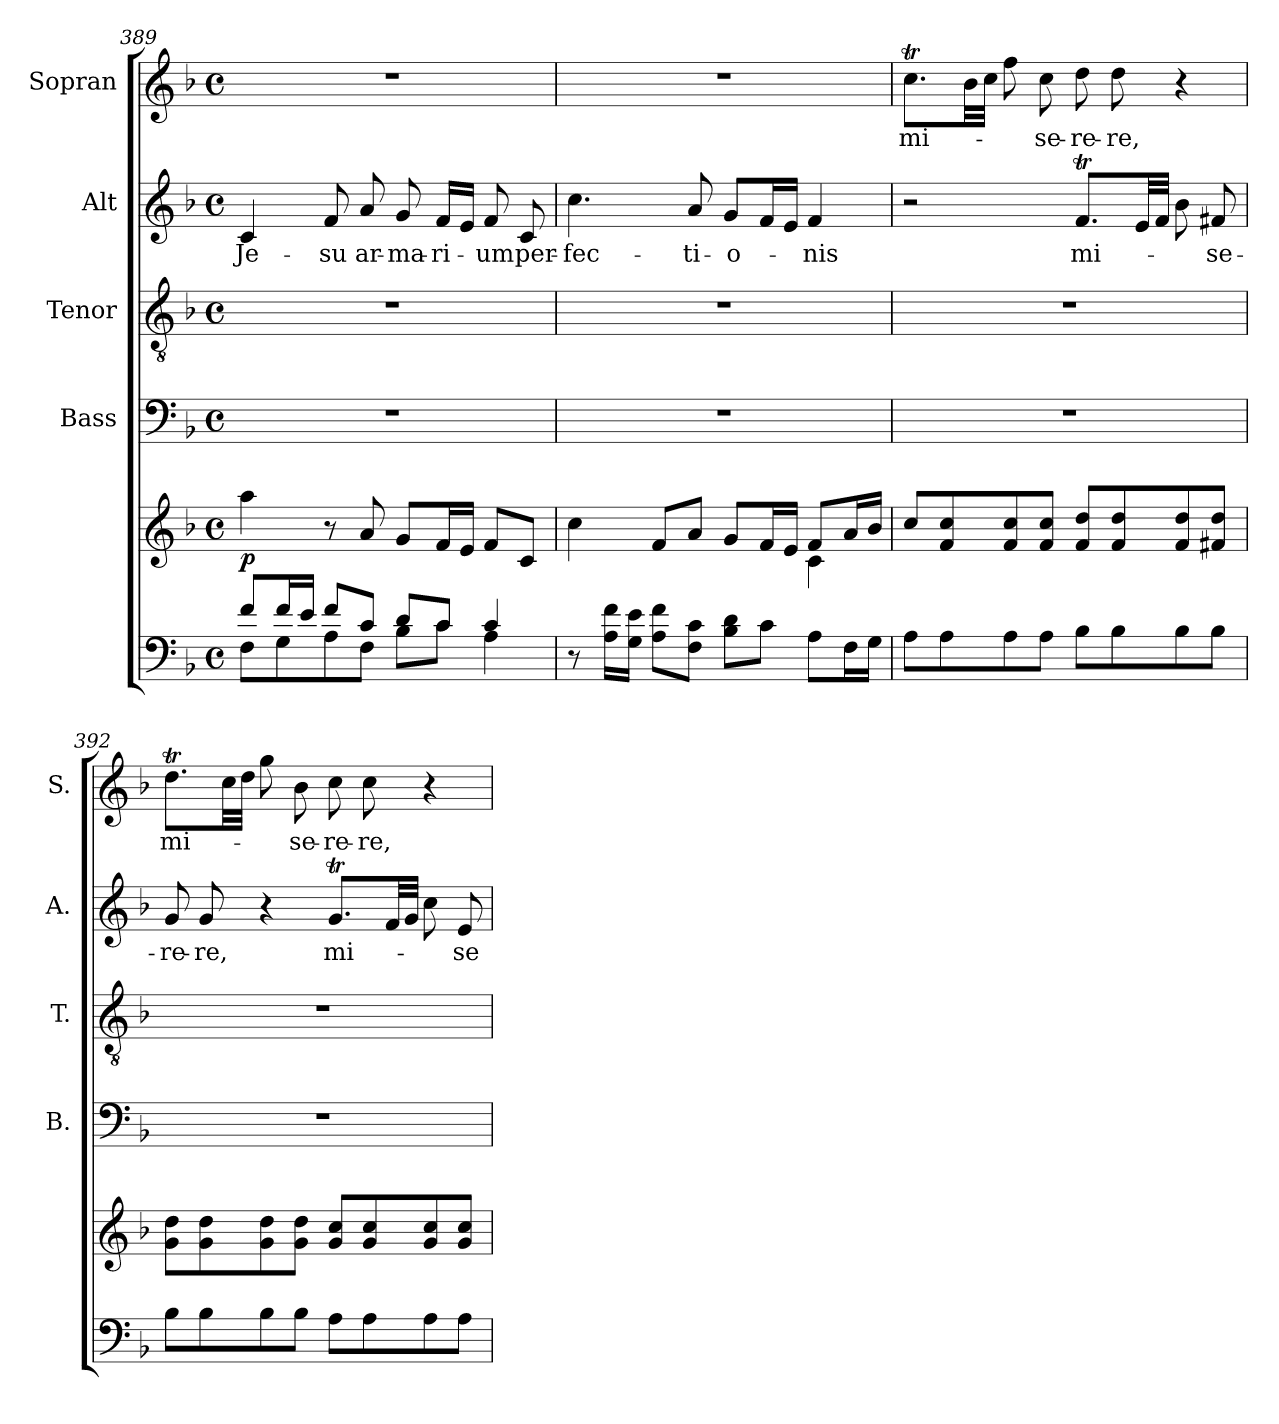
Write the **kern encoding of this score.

**kern	**kern	**dynam	**kern	**kern	**kern	**text	**kern	**text
*part5	*part5	*part5	*part4	*part3	*part2	*part2	*part1	*part1
*staff6	*staff5	*staff5/6	*staff4	*staff3	*staff2	*staff2	*staff1	*staff1
*	*	*	*I"Bass	*I"Tenor	*I"Alt	*	*I"Sopran	*
*	*	*	*I'B.	*I'T.	*I'A.	*	*I'S.	*
!!LO:PB:g=z
*clefF4	*clefG2	*	*clefF4	*clefGv2	*clefG2	*	*clefG2	*
*k[b-]	*k[b-]	*	*k[b-]	*k[b-]	*k[b-]	*	*k[b-]	*
*F:	*F:	*	*F:	*F:	*F:	*	*F:	*
*M4/4	*M4/4	*	*M4/4	*M4/4	*M4/4	*	*M4/4	*
*met(c)	*met(c)	*	*met(c)	*met(c)	*met(c)	*	*met(c)	*
=389	=389	=389	=389	=389	=389	=389	=389	=389
*^	*	*	*	*	*	*	*	*
!	!	!	!LO:DY:b	!	!	!	!LO:LY:b	!	!
8f/L	8F\L	4aa\	p	1r	1r	4c/	Je-	1r	.
16f/L	8G\	.	.	.	.	.	.	.	.
16e/JJ	.	.	.	.	.	.	.	.	.
!	!	!	!	!	!	!	!LO:LY:b	!	!
8f/L	8A\	8r	.	.	.	8f/	-su	.	.
!	!	!	!	!	!	!	!LO:LY:b	!	!
8c/J	8F\J	8a/	.	.	.	8a/	ar-	.	.
!	!	!	!	!	!	!	!LO:LY:b	!	!
8d/L	8B-\L	8g/L	.	.	.	8g/	-ma-	.	.
!	!	!	!	!	!	!	!LO:LY:b	!	!
8c/J	8c\J	16f/L	.	.	.	16f/LL	-ri-	.	.
.	.	16e/JJ	.	.	.	16e/JJ	.	.	.
!	!	!	!	!	!	!	!LO:LY:b	!	!
4c/	4A\	8f/L	.	.	.	8f/	-um	.	.
!	!	!	!	!	!	!	!LO:LY:b	!	!
.	.	8c/J	.	.	.	8c/	per-	.	.
*v	*v	*	*	*	*	*	*	*	*
=390	=390	=390	=390	=390	=390	=390	=390	=390
*	*^	*	*	*	*	*	*	*
!	!	!	!	!	!	!	!LO:LY:b	!	!
8r	4cc\	2.ryy	.	1r	1r	4.cc\	-fec-	1r	.
16A\ 16f\LL	.	.	.	.	.	.	.	.	.
16G\ 16e\JJ	.	.	.	.	.	.	.	.	.
8A\ 8f\L	8f/L	.	.	.	.	.	.	.	.
!	!	!	!	!	!	!	!LO:LY:b	!	!
8F\ 8c\J	8a/J	.	.	.	.	8a/	-ti-	.	.
!	!	!	!	!	!	!	!LO:LY:b	!	!
8B-\ 8d\L	8g/L	.	.	.	.	8g/L	-o-	.	.
8c\J	16f/L	.	.	.	.	16f/L	.	.	.
.	16e/JJ	.	.	.	.	16e/JJ	.	.	.
!	!	!	!	!	!	!	!LO:LY:b	!	!
8A\L	8f/L	4c\	.	.	.	4f/	-nis	.	.
16F\L	16a/L	.	.	.	.	.	.	.	.
16G\JJ	16b-/JJ	.	.	.	.	.	.	.	.
*	*v	*v	*	*	*	*	*	*	*
=391	=391	=391	=391	=391	=391	=391	=391	=391
!	!	!	!	!	!	!	!	!LO:LY:b
8A\L	8cc/L	.	1r	1r	2r	.	8.ccT\L	mi-
8A\	8f/ 8cc/	.	.	.	.	.	.	.
.	.	.	.	.	.	.	32b-\LL	.
.	.	.	.	.	.	.	32cc\JJJ	.
8A\	8f/ 8cc/	.	.	.	.	.	8ff\	.
!	!	!	!	!	!	!	!	!LO:LY:b
8A\J	8f/ 8cc/J	.	.	.	.	.	8cc\	-se-
!	!	!	!	!	!	!LO:LY:b	!	!LO:LY:b
8B-\L	8f/ 8dd/L	.	.	.	8.fT/L	mi-	8dd\	-re-
!	!	!	!	!	!	!	!	!LO:LY:b
8B-\	8f/ 8dd/	.	.	.	.	.	8dd\	-re,
.	.	.	.	.	32e/LL	.	.	.
.	.	.	.	.	32f/JJJ	.	.	.
8B-\	8f/ 8dd/	.	.	.	8b-\	.	4r	.
!	!	!	!	!	!	!LO:LY:b	!	!
8B-\J	8f#X/ 8dd/J	.	.	.	8f#X/	-se-	.	.
!!LO:LB:g=z
=392	=392	=392	=392	=392	=392	=392	=392	=392
!	!	!	!	!	!	!LO:LY:b	!	!LO:LY:b
8B-\L	8g\ 8dd\L	.	1r	1r	8g/	-re-	8.ddT\L	mi-
!	!	!	!	!	!	!LO:LY:b	!	!
8B-\	8g\ 8dd\	.	.	.	8g/	-re,	.	.
.	.	.	.	.	.	.	32cc\LL	.
.	.	.	.	.	.	.	32dd\JJJ	.
8B-\	8g\ 8dd\	.	.	.	4r	.	8gg\	.
!	!	!	!	!	!	!	!	!LO:LY:b
8B-\J	8g\ 8dd\J	.	.	.	.	.	8b-\	-se-
!	!	!	!	!	!	!LO:LY:b	!	!LO:LY:b
8A\L	8g/ 8cc/L	.	.	.	8.gT/L	mi-	8cc\	-re-
!	!	!	!	!	!	!	!	!LO:LY:b
8A\	8g/ 8cc/	.	.	.	.	.	8cc\	-re,
.	.	.	.	.	32f/LL	.	.	.
.	.	.	.	.	32g/JJJ	.	.	.
8A\	8g/ 8cc/	.	.	.	8cc\	.	4r	.
!	!	!	!	!	!	!LO:LY:b	!	!
8A\J	8g/ 8cc/J	.	.	.	8e/	-se-	.	.
=	=	=	=	=	=	=	=	=
*-	*-	*-	*-	*-	*-	*-	*-	*-
